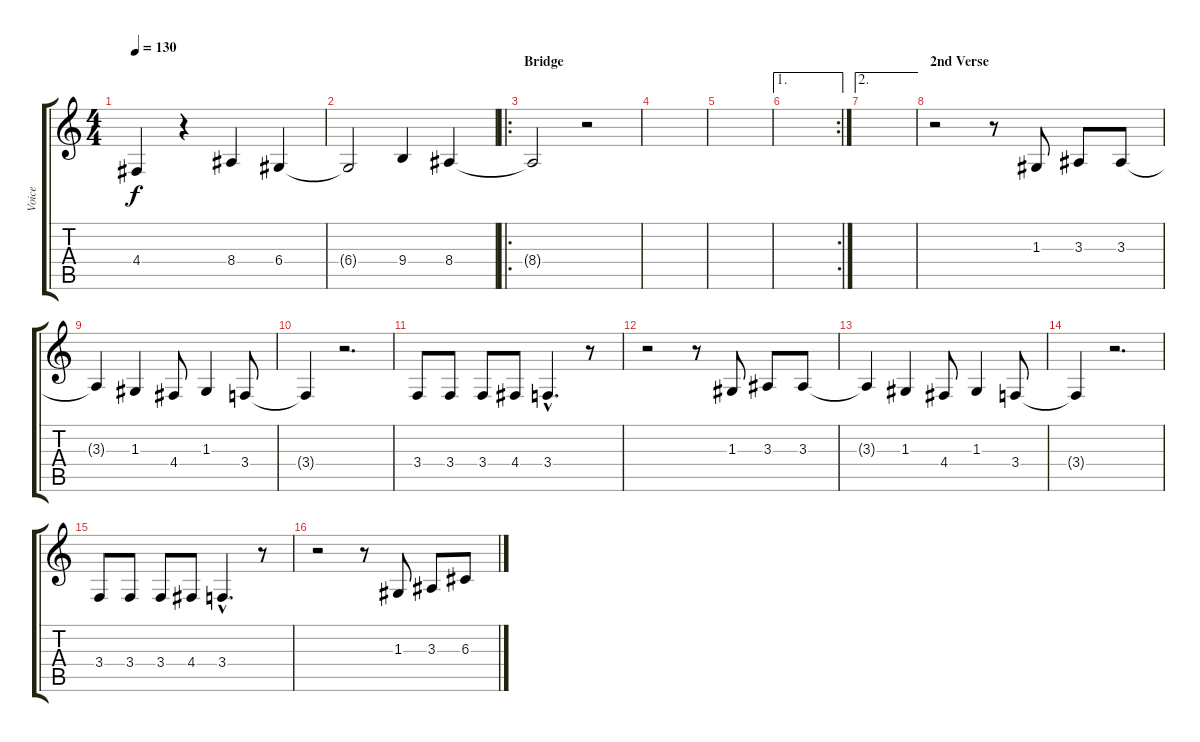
\track ("Voice" "Voice") {instrument altosax}
\staff {score tabs}
\tuning (E4 B3 G3 D3 A2 E2) {hide}
\ts (4 4)
\tempo 130
\clef g2
\ks c
4.4{t}.4{dy f} r.4 8.4.4 6.4.4 |
6.4{t}.2 9.4.4 8.4.4 |
\ro
\section ("" "Bridge")
8.4{t}.2 r.2 |
|
|
\ae 1
\rc 2
|
\ae 2
|
\section ("" "2nd Verse")
r.2 r.8 1.3.8 3.3.8 3.3.8 |
3.3{t}.4 1.3.4 4.4.8 1.3.4 3.4.8 |
3.4{t}.4 r.2{d} |
3.4.8 3.4.8 3.4.8 4.4.8 3.4{hac}.4{d} r.8 |
r.2 r.8 1.3.8 3.3.8 3.3.8 |
3.3{t}.4 1.3.4 4.4.8 1.3.4 3.4.8 |
3.4{t}.4 r.2{d} |
3.4.8 3.4.8 3.4.8 4.4.8 3.4{hac}.4{d} r.8 |
r.2 r.8 1.3.8 3.3.8 6.3.8
